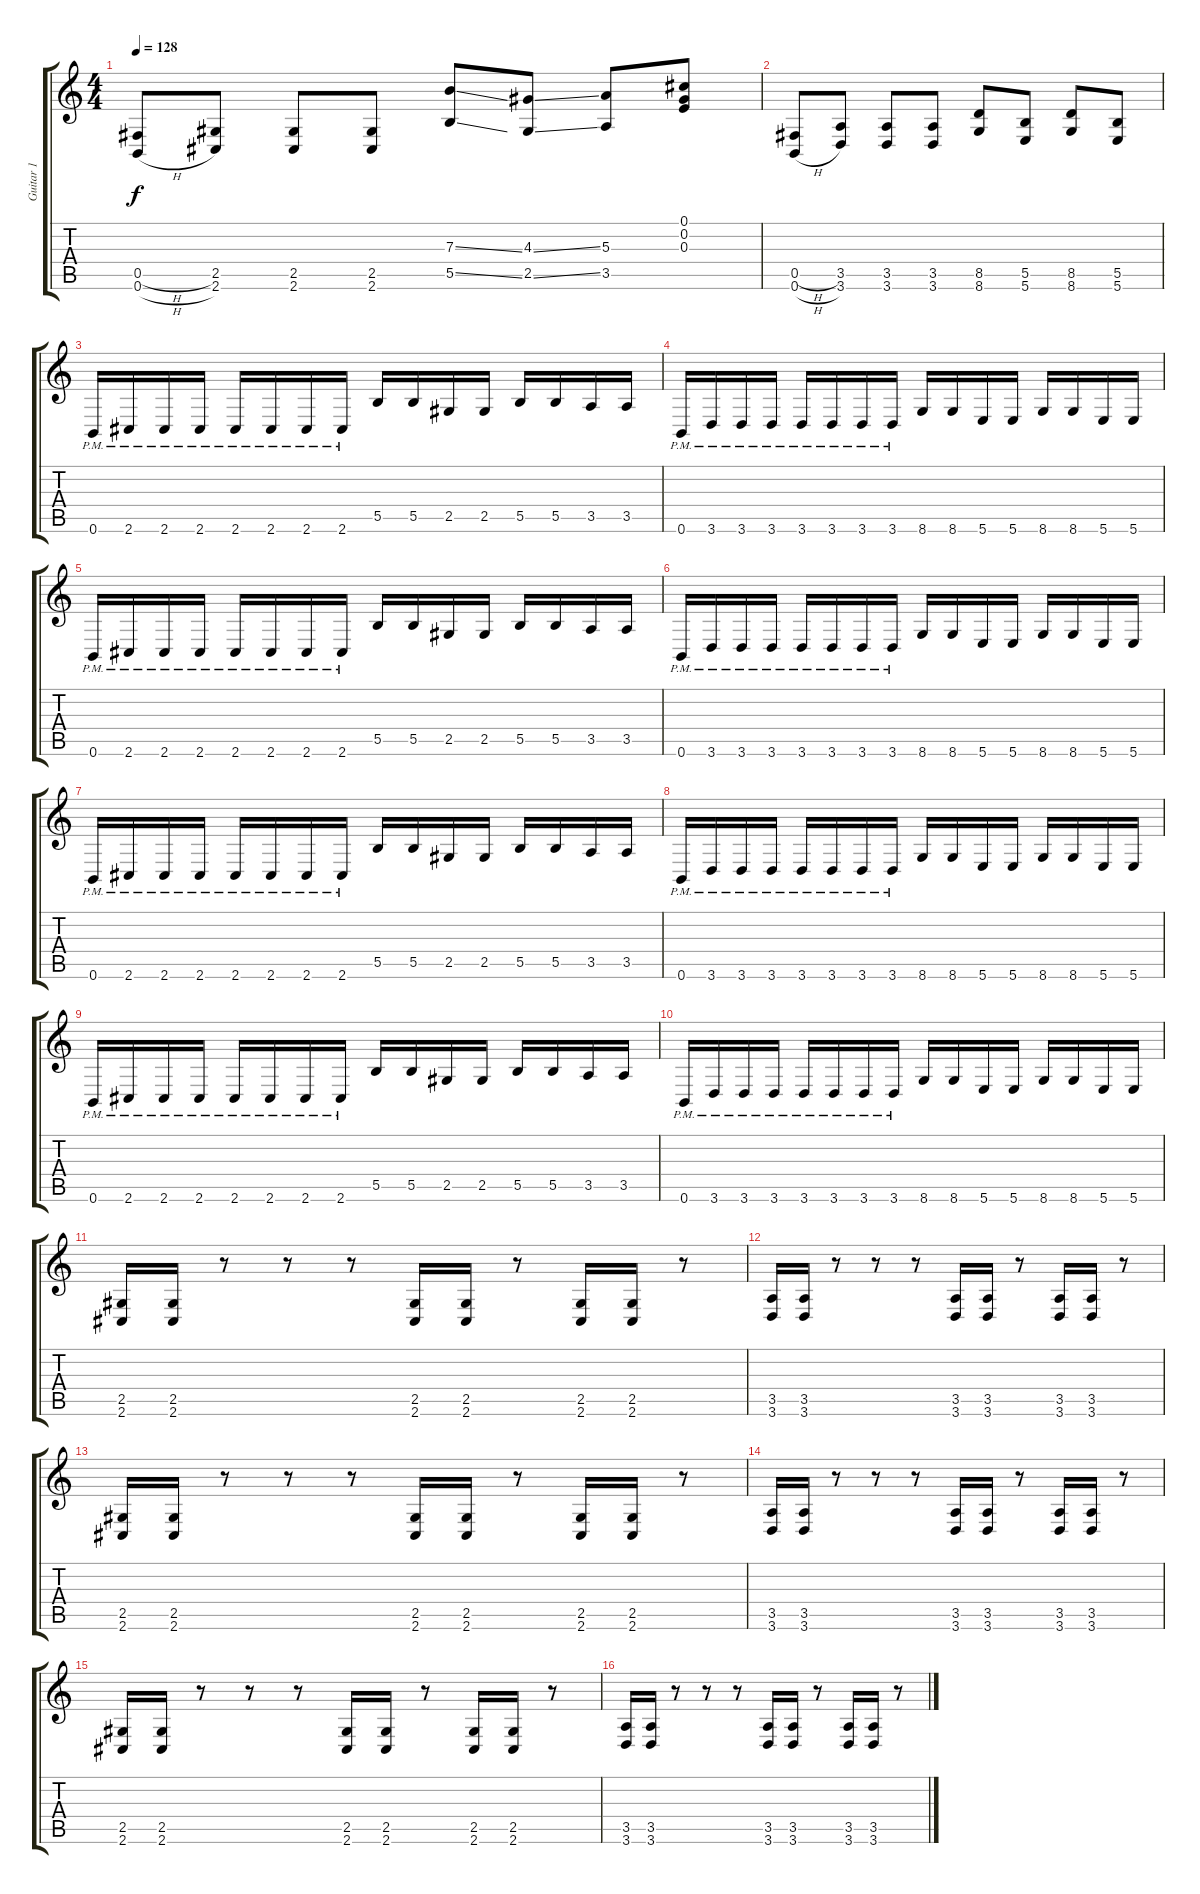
\track ("Guitar 1" "Guitar 1") {instrument distortionguitar}
\staff {score tabs}
\tuning (Db4 Ab3 E3 B2 Gb2 B1) {hide}
\ts (4 4)
\tempo 128
\clef g2
\ks c
(0.5{h} 0.6{h}).8{dy f} (2.5 2.6).8 (2.5 2.6).8 (2.5 2.6).8 (7.3{ss} 5.5{ss}).8 (4.3{ss} 2.5{ss}).8 (5.3 3.5).8 (0.1 0.2 0.3).8 |
(0.5{h} 0.6{h}).8 (3.5 3.6).8 (3.5 3.6).8 (3.5 3.6).8 (8.5 8.6).8 (5.5 5.6).8 (8.5 8.6).8 (5.5 5.6).8 |
0.6{pm}.16 2.6{pm}.16 2.6{pm}.16 2.6{pm}.16 2.6{pm}.16 2.6{pm}.16 2.6{pm}.16 2.6{pm}.16 5.5.16 5.5.16 2.5.16 2.5.16 5.5.16 5.5.16 3.5.16 3.5.16 |
0.6{pm}.16 3.6{pm}.16 3.6{pm}.16 3.6{pm}.16 3.6{pm}.16 3.6{pm}.16 3.6{pm}.16 3.6{pm}.16 8.6.16 8.6.16 5.6.16 5.6.16 8.6.16 8.6.16 5.6.16 5.6.16 |
0.6{pm}.16 2.6{pm}.16 2.6{pm}.16 2.6{pm}.16 2.6{pm}.16 2.6{pm}.16 2.6{pm}.16 2.6{pm}.16 5.5.16 5.5.16 2.5.16 2.5.16 5.5.16 5.5.16 3.5.16 3.5.16 |
0.6{pm}.16 3.6{pm}.16 3.6{pm}.16 3.6{pm}.16 3.6{pm}.16 3.6{pm}.16 3.6{pm}.16 3.6{pm}.16 8.6.16 8.6.16 5.6.16 5.6.16 8.6.16 8.6.16 5.6.16 5.6.16 |
0.6{pm}.16 2.6{pm}.16 2.6{pm}.16 2.6{pm}.16 2.6{pm}.16 2.6{pm}.16 2.6{pm}.16 2.6{pm}.16 5.5.16 5.5.16 2.5.16 2.5.16 5.5.16 5.5.16 3.5.16 3.5.16 |
0.6{pm}.16 3.6{pm}.16 3.6{pm}.16 3.6{pm}.16 3.6{pm}.16 3.6{pm}.16 3.6{pm}.16 3.6{pm}.16 8.6.16 8.6.16 5.6.16 5.6.16 8.6.16 8.6.16 5.6.16 5.6.16 |
0.6{pm}.16 2.6{pm}.16 2.6{pm}.16 2.6{pm}.16 2.6{pm}.16 2.6{pm}.16 2.6{pm}.16 2.6{pm}.16 5.5.16 5.5.16 2.5.16 2.5.16 5.5.16 5.5.16 3.5.16 3.5.16 |
0.6{pm}.16 3.6{pm}.16 3.6{pm}.16 3.6{pm}.16 3.6{pm}.16 3.6{pm}.16 3.6{pm}.16 3.6{pm}.16 8.6.16 8.6.16 5.6.16 5.6.16 8.6.16 8.6.16 5.6.16 5.6.16 |
(2.5 2.6).16{beam Up} (2.5 2.6).16{beam Up} r.8 r.8 r.8 (2.5 2.6).16 (2.5 2.6).16 r.8 (2.5 2.6).16 (2.5 2.6).16 r.8 |
(3.5 3.6).16 (3.5 3.6).16 r.8 r.8 r.8 (3.5 3.6).16 (3.5 3.6).16 r.8 (3.5 3.6).16 (3.5 3.6).16 r.8 |
(2.5 2.6).16{beam Up} (2.5 2.6).16{beam Up} r.8 r.8 r.8 (2.5 2.6).16 (2.5 2.6).16 r.8 (2.5 2.6).16 (2.5 2.6).16 r.8 |
(3.5 3.6).16 (3.5 3.6).16 r.8 r.8 r.8 (3.5 3.6).16 (3.5 3.6).16 r.8 (3.5 3.6).16 (3.5 3.6).16 r.8 |
(2.5 2.6).16{beam Up} (2.5 2.6).16{beam Up} r.8 r.8 r.8 (2.5 2.6).16 (2.5 2.6).16 r.8 (2.5 2.6).16 (2.5 2.6).16 r.8 |
(3.5 3.6).16 (3.5 3.6).16 r.8 r.8 r.8 (3.5 3.6).16 (3.5 3.6).16 r.8 (3.5 3.6).16 (3.5 3.6).16 r.8
